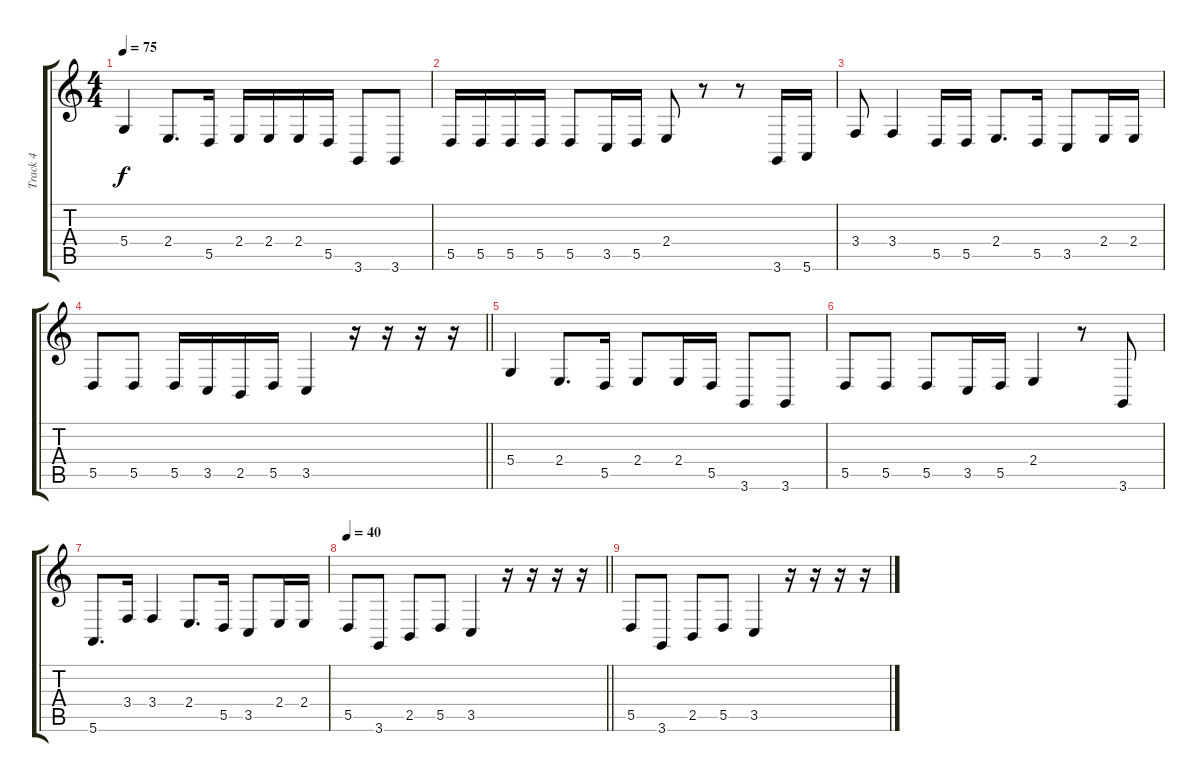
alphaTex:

\track ("Track 4" "Track 4") {instrument lead1square}
\staff {score tabs}
\tuning (E4 B3 G3 D3 A2 E2) {hide}
\ts (4 4)
\tempo 75
\clef g2
\ks c
5.4.4{dy f} 2.4.8{d} 5.5.16 2.4.16 2.4.16 2.4.16 5.5.16 3.6.8 3.6.8 |
5.5.16 5.5.16 5.5.16 5.5.16 5.5.8 3.5.16 5.5.16 2.4.8 r.8 r.8 3.6.16 5.6.16 |
3.4.8 3.4.4 5.5.16 5.5.16 2.4.8{d} 5.5.16 3.5.8 2.4.16 2.4.16 |
\barLineRight lightlight
5.5.8 5.5.8 5.5.16 3.5.16 2.5.16 5.5.16 3.5.4 r.16 r.16 r.16 r.16 |
5.4.4 2.4.8{d} 5.5.16 2.4.8 2.4.16 5.5.16 3.6.8 3.6.8 |
5.5.8 5.5.8 5.5.8 3.5.16 5.5.16 2.4.4 r.8 3.6.8 |
5.6.8{d} 3.4.16 3.4.4 2.4.8{d} 5.5.16 3.5.8 2.4.16 2.4.16 |
\tempo 40
\barLineRight lightlight
5.5.8 3.6.8 2.5.8 5.5.8 3.5.4 r.16 r.16 r.16 r.16 |
5.5.8 3.6.8 2.5.8 5.5.8 3.5.4 r.16 r.16 r.16 r.16
